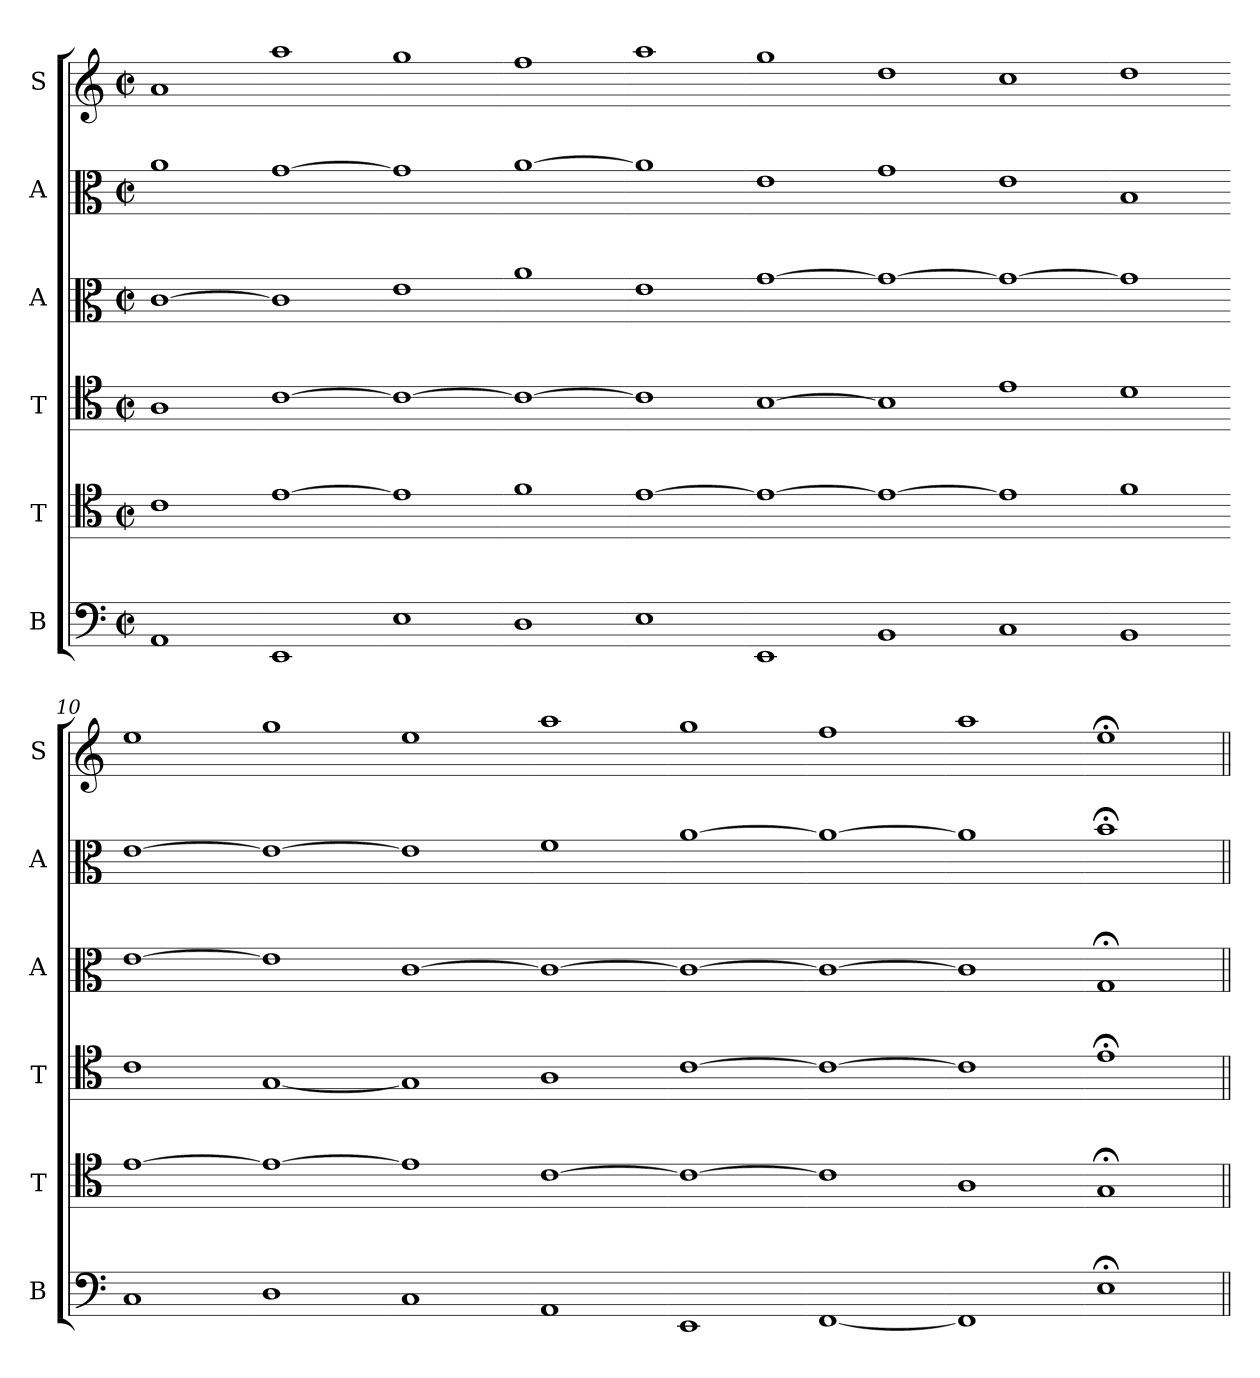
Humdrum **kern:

**kern	**kern	**kern	**kern	**kern	**kern
*part6	*part5	*part4	*part3	*part2	*part1
*staff6	*staff5	*staff4	*staff3	*staff2	*staff1
*I"B	*I"T	*I"T	*I"A	*I"A	*I"S
*I'B	*I'T	*I'T	*I'A	*I'A	*I'S
*clefF4	*clefC4	*clefC4	*clefC3	*clefC3	*clefG2
*k[]	*k[]	*k[]	*k[]	*k[]	*k[]
*M2/2	*M2/2	*M2/2	*M2/2	*M2/2	*M2/2
*met(c|)	*met(c|)	*met(c|)	*met(c|)	*met(c|)	*met(c|)
*MM208	*MM208	*MM208	*MM208	*MM208	*MM208
=1	=1	=1	=1	=1	=1
1AA	1c	1A	[1c	1a	1a
=2-	=2-	=2-	=2-	=2-	=2-
1EE	[1e	[1c	1c]	[1g	1aa
=3-	=3-	=3-	=3-	=3-	=3-
1E	1e]	1c_	1e	1g]	1gg
=4-	=4-	=4-	=4-	=4-	=4-
1D	1f	1c_	1a	[1a	1ff
=5-	=5-	=5-	=5-	=5-	=5-
1E	[1e	1c]	1e	1a]	1aa
=6-	=6-	=6-	=6-	=6-	=6-
1EE	1e_	[1B	[1g	1e	1gg
=7-	=7-	=7-	=7-	=7-	=7-
1BB	1e_	1B]	1g_	1g	1dd
=8-	=8-	=8-	=8-	=8-	=8-
1C	1e]	1e	1g_	1e	1cc
=9-	=9-	=9-	=9-	=9-	=9-
1BB	1f	1d	1g]	1B	1dd
=10-	=10-	=10-	=10-	=10-	=10-
1C	[1e	1c	[1e	[1e	1ee
=11-	=11-	=11-	=11-	=11-	=11-
1D	1e_	[1G	1e]	1e_	1gg
=12-	=12-	=12-	=12-	=12-	=12-
1C	1e]	1G]	[1c	1e]	1ee
=13-	=13-	=13-	=13-	=13-	=13-
1AA	[1c	1A	1c_	1f	1aa
=14-	=14-	=14-	=14-	=14-	=14-
1EE	1c_	[1c	1c_	[1a	1gg
=15-	=15-	=15-	=15-	=15-	=15-
[1FF	1c]	1c_	1c_	1a_	1ff
=16-	=16-	=16-	=16-	=16-	=16-
1FF]	1A	1c]	1c]	1a]	1aa
=17-	=17-	=17-	=17-	=17-	=17-
1E;<	1G;<	1e;<	1G;<	1b;	1ee;<
=||	=||	=||	=||	=||	=||
*-	*-	*-	*-	*-	*-
